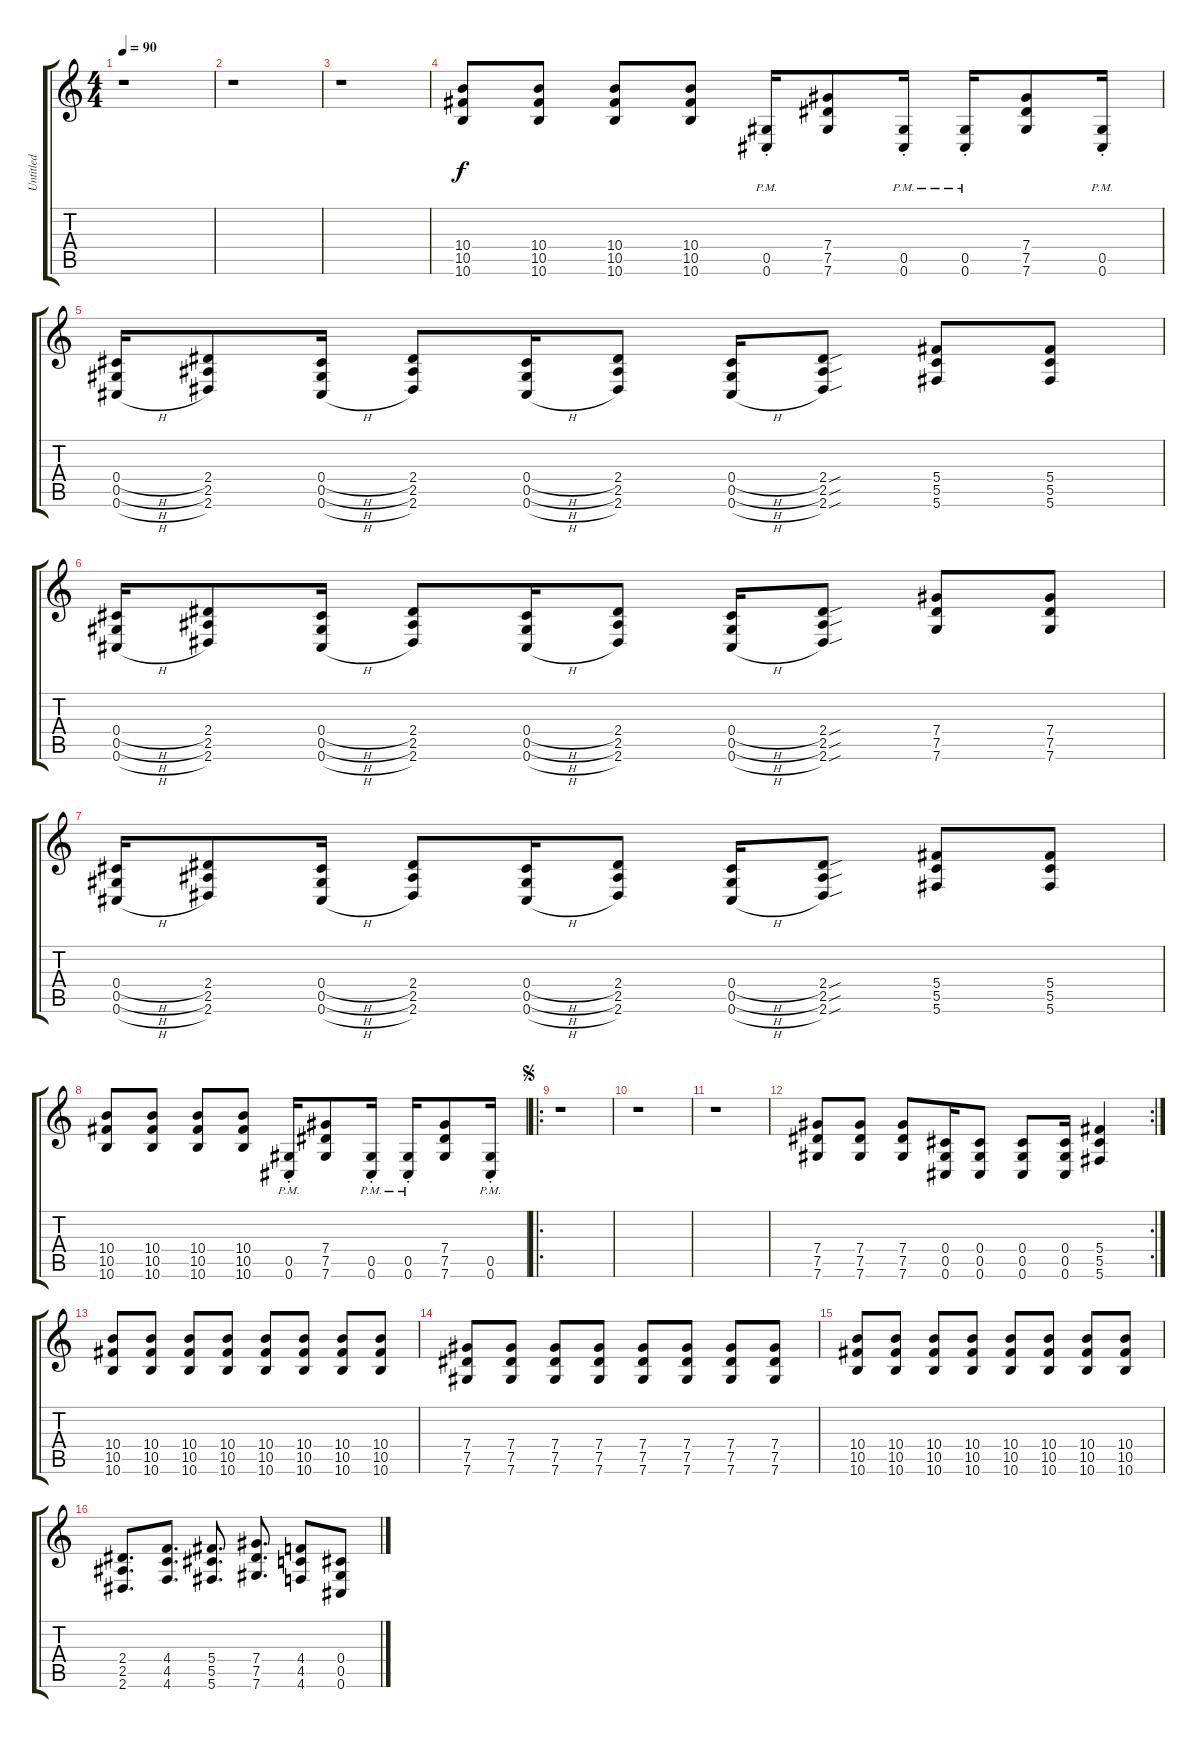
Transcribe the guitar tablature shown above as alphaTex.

\track ("Untitled" "Untitled") {instrument distortionguitar}
\staff {score tabs}
\tuning (Eb4 Bb3 Gb3 Db3 Ab2 Db2) {hide}
\ts (4 4)
\tempo 90
\clef g2
\ks c
r.1{dy f instrument distortionguitar} |
r.1 |
r.1 |
(10.4 10.5 10.6).8 (10.4 10.5 10.6).8 (10.4 10.5 10.6).8 (10.4 10.5 10.6).8 (0.5{pm st} 0.6{pm st}).16 (7.4 7.5 7.6).8 (0.5{pm st} 0.6{pm st}).16 (0.5{pm st} 0.6{pm st}).16 (7.4 7.5 7.6).8 (0.5{pm st} 0.6{pm st}).16 |
(0.4{h} 0.5{h} 0.6{h}).16 (2.4 2.5 2.6).8 (0.4{h} 0.5{h} 0.6{h}).16 (2.4 2.5 2.6).8 (0.4{h} 0.5{h} 0.6{h}).16 (2.4 2.5 2.6).8 (0.4{h} 0.5{h} 0.6{h}).16 (2.4{sou} 2.5{sou} 2.6{sou}).8 (5.4 5.5 5.6).8 (5.4 5.5 5.6).8 |
(0.4{h} 0.5{h} 0.6{h}).16 (2.4 2.5 2.6).8 (0.4{h} 0.5{h} 0.6{h}).16 (2.4 2.5 2.6).8 (0.4{h} 0.5{h} 0.6{h}).16 (2.4 2.5 2.6).8 (0.4{h} 0.5{h} 0.6{h}).16 (2.4{sou} 2.5{sou} 2.6{sou}).8 (7.4 7.5 7.6).8 (7.4 7.5 7.6).8 |
(0.4{h} 0.5{h} 0.6{h}).16 (2.4 2.5 2.6).8 (0.4{h} 0.5{h} 0.6{h}).16 (2.4 2.5 2.6).8 (0.4{h} 0.5{h} 0.6{h}).16 (2.4 2.5 2.6).8 (0.4{h} 0.5{h} 0.6{h}).16 (2.4{sou} 2.5{sou} 2.6{sou}).8 (5.4 5.5 5.6).8 (5.4 5.5 5.6).8 |
(10.4 10.5 10.6).8 (10.4 10.5 10.6).8 (10.4 10.5 10.6).8 (10.4 10.5 10.6).8 (0.5{pm st} 0.6{pm st}).16 (7.4 7.5 7.6).8 (0.5{pm st} 0.6{pm st}).16 (0.5{pm st} 0.6{pm st}).16 (7.4 7.5 7.6).8 (0.5{pm st} 0.6{pm st}).16 |
\ro
\jump segno
r.1 |
r.1 |
r.1 |
\rc 2
(7.4 7.5 7.6).8 (7.4 7.5 7.6).8 (7.4 7.5 7.6).8 (0.4 0.5 0.6).16 (0.4 0.5 0.6).8 (0.4 0.5 0.6).8 (0.4 0.5 0.6).16 (5.4 5.5 5.6).4 |
(10.4 10.5 10.6).8 (10.4 10.5 10.6).8 (10.4 10.5 10.6).8 (10.4 10.5 10.6).8 (10.4 10.5 10.6).8 (10.4 10.5 10.6).8 (10.4 10.5 10.6).8 (10.4 10.5 10.6).8 |
(7.4 7.5 7.6).8 (7.4 7.5 7.6).8 (7.4 7.5 7.6).8 (7.4 7.5 7.6).8 (7.4 7.5 7.6).8 (7.4 7.5 7.6).8 (7.4 7.5 7.6).8 (7.4 7.5 7.6).8 |
(10.4 10.5 10.6).8 (10.4 10.5 10.6).8 (10.4 10.5 10.6).8 (10.4 10.5 10.6).8 (10.4 10.5 10.6).8 (10.4 10.5 10.6).8 (10.4 10.5 10.6).8 (10.4 10.5 10.6).8 |
(2.4 2.5 2.6).8{d} (4.4 4.5 4.6).8{d} (5.4 5.5 5.6).8{d} (7.4 7.5 7.6).8{d} (4.4 4.5 4.6).8 (0.4 0.5 0.6).8
